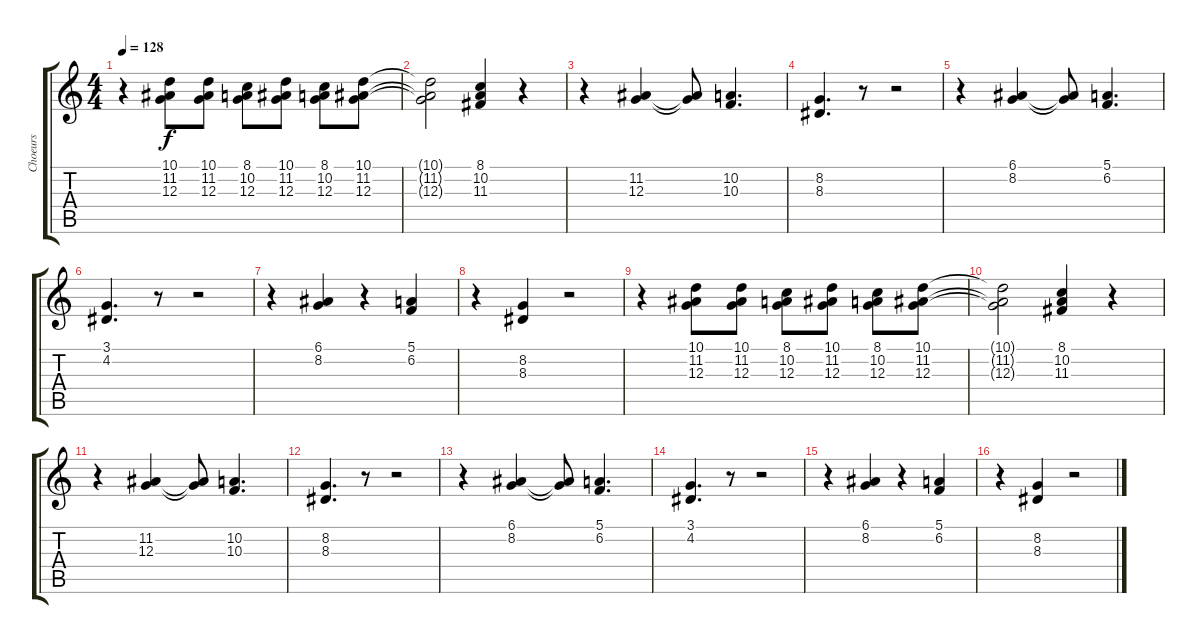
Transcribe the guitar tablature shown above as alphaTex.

\track ("Choeurs" "Choeurs") {instrument acousticgrandpiano}
\staff {score tabs}
\tuning (E4 B3 G3 D3 A2 E2) {hide}
\ts (4 4)
\tempo 128
\clef g2
\ks c
r.4{dy f} (10.1 11.2 12.3).8 (10.1 11.2 12.3).8 (8.1 10.2 12.3).8 (10.1 11.2 12.3).8 (8.1 10.2 12.3).8 (10.1 11.2 12.3).8 |
(10.1{t} 11.2{t} 12.3{t}).2 (8.1 10.2 11.3).4 r.4 |
r.4 (11.2 12.3).4 (11.2{t} 12.3{t}).8 (10.2 10.3).4{d} |
(8.2 8.3).4{d} r.8 r.2 |
r.4 (6.1 8.2).4 (6.1{t} 8.2{t}).8 (5.1 6.2).4{d} |
(3.1 4.2).4{d} r.8 r.2 |
r.4 (6.1 8.2).4 r.4 (5.1 6.2).4 |
r.4 (8.2 8.3).4 r.2 |
r.4 (10.1 11.2 12.3).8 (10.1 11.2 12.3).8 (8.1 10.2 12.3).8 (10.1 11.2 12.3).8 (8.1 10.2 12.3).8 (10.1 11.2 12.3).8 |
(10.1{t} 11.2{t} 12.3{t}).2 (8.1 10.2 11.3).4 r.4 |
r.4 (11.2 12.3).4 (11.2{t} 12.3{t}).8 (10.2 10.3).4{d} |
(8.2 8.3).4{d} r.8 r.2 |
r.4 (6.1 8.2).4 (6.1{t} 8.2{t}).8 (5.1 6.2).4{d} |
(3.1 4.2).4{d} r.8 r.2 |
r.4 (6.1 8.2).4 r.4 (5.1 6.2).4 |
r.4 (8.2 8.3).4 r.2
